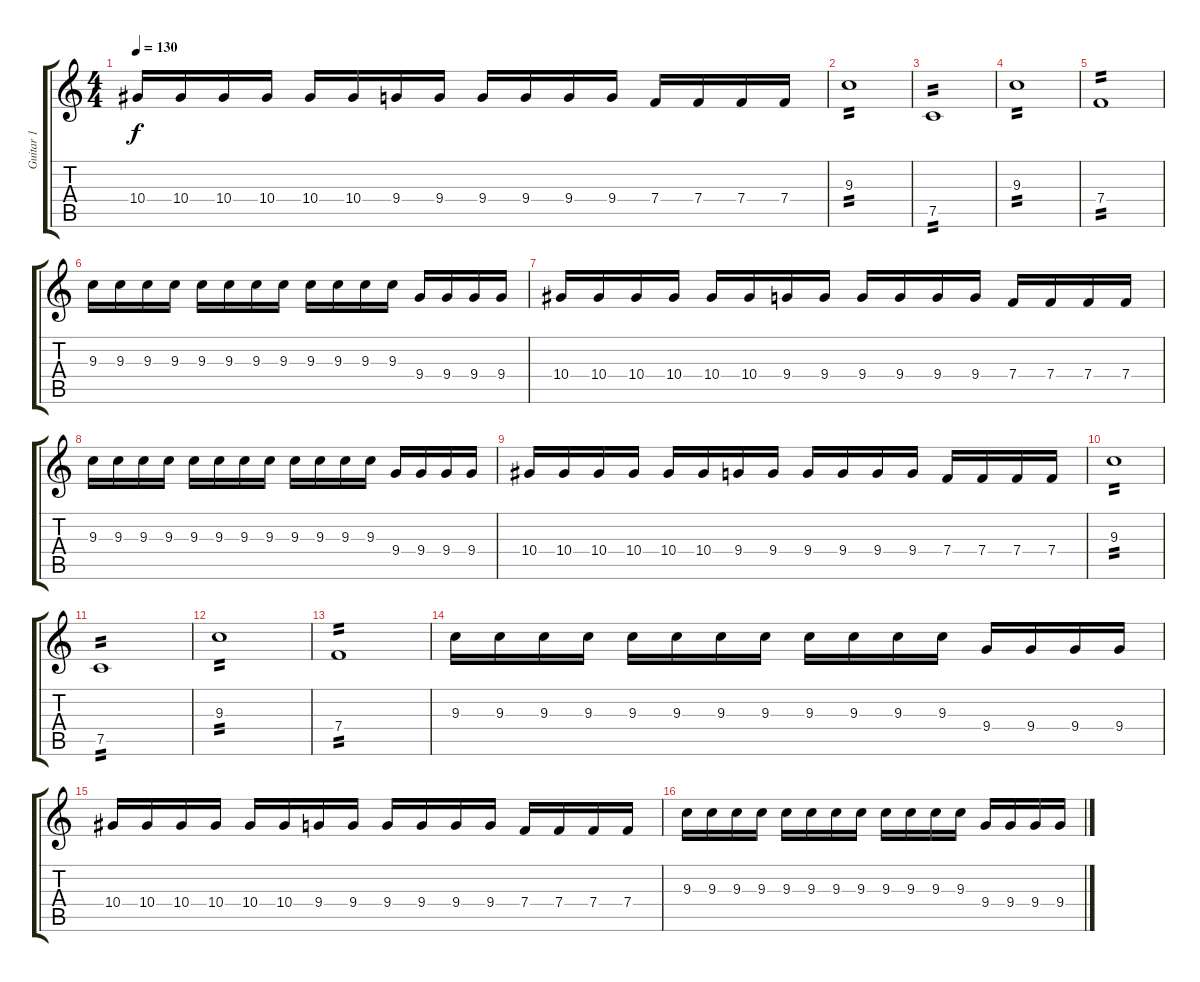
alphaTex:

\track ("Guitar 1" "Guitar 1") {instrument distortionguitar}
\staff {score tabs}
\tuning (C4 G3 Eb3 Bb2 F2 C2) {hide}
\ts (4 4)
\tempo 130
\clef g2
\ks c
10.4.16{dy f} 10.4.16 10.4.16 10.4.16 10.4.16 10.4.16 9.4.16 9.4.16 9.4.16 9.4.16 9.4.16 9.4.16 7.4.16 7.4.16 7.4.16 7.4.16 |
9.3.1{tp 2} |
7.5.1{tp 2} |
9.3.1{tp 2} |
7.4.1{tp 2} |
9.3.16 9.3.16 9.3.16 9.3.16 9.3.16 9.3.16 9.3.16 9.3.16 9.3.16 9.3.16 9.3.16 9.3.16 9.4.16 9.4.16 9.4.16 9.4.16 |
10.4.16 10.4.16 10.4.16 10.4.16 10.4.16 10.4.16 9.4.16 9.4.16 9.4.16 9.4.16 9.4.16 9.4.16 7.4.16 7.4.16 7.4.16 7.4.16 |
9.3.16 9.3.16 9.3.16 9.3.16 9.3.16 9.3.16 9.3.16 9.3.16 9.3.16 9.3.16 9.3.16 9.3.16 9.4.16 9.4.16 9.4.16 9.4.16 |
10.4.16 10.4.16 10.4.16 10.4.16 10.4.16 10.4.16 9.4.16 9.4.16 9.4.16 9.4.16 9.4.16 9.4.16 7.4.16 7.4.16 7.4.16 7.4.16 |
9.3.1{tp 2} |
7.5.1{tp 2} |
9.3.1{tp 2} |
7.4.1{tp 2} |
9.3.16 9.3.16 9.3.16 9.3.16 9.3.16 9.3.16 9.3.16 9.3.16 9.3.16 9.3.16 9.3.16 9.3.16 9.4.16 9.4.16 9.4.16 9.4.16 |
10.4.16 10.4.16 10.4.16 10.4.16 10.4.16 10.4.16 9.4.16 9.4.16 9.4.16 9.4.16 9.4.16 9.4.16 7.4.16 7.4.16 7.4.16 7.4.16 |
9.3.16 9.3.16 9.3.16 9.3.16 9.3.16 9.3.16 9.3.16 9.3.16 9.3.16 9.3.16 9.3.16 9.3.16 9.4.16 9.4.16 9.4.16 9.4.16
